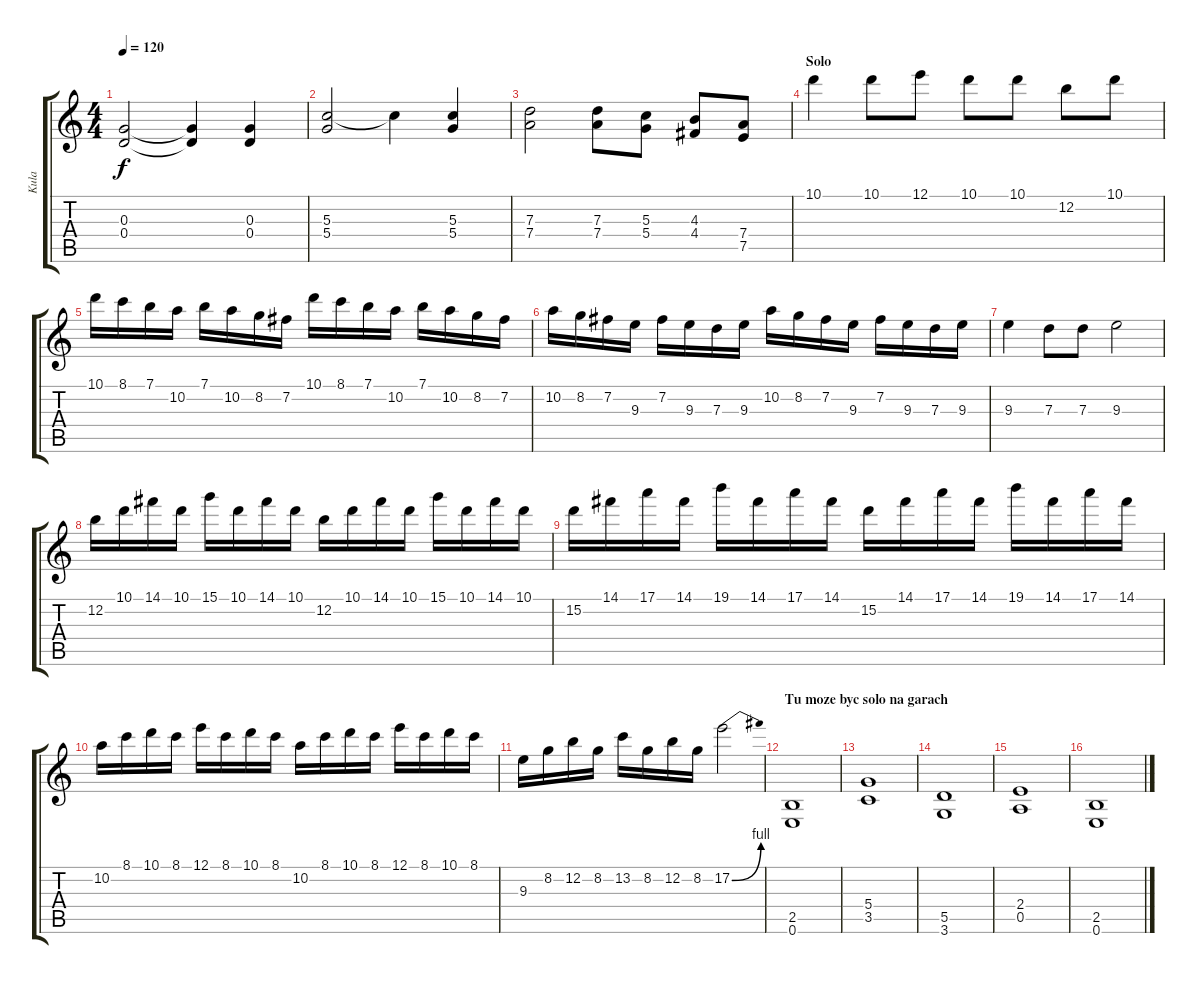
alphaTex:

\track ("Kula" "Kula") {instrument distortionguitar}
\staff {score tabs}
\tuning (E4 B3 G3 D3 A2 E2) {hide}
\ts (4 4)
\tempo 120
\clef g2
\ks c
(0.3 0.4).2{dy f} (0.3{t} 0.4{t}).4 (0.3 0.4).4 |
(5.3 5.4).2 5.3{t}.4 (5.3 5.4).4 |
(7.3 7.4).2 (7.3 7.4).8 (5.3 5.4).8 (4.3 4.4).8 (7.4 7.5).8 |
\section ("" "Solo")
10.1.4 10.1.8 12.1.8 10.1.8 10.1.8 12.2.8 10.1.8 |
10.1.16 8.1.16 7.1.16 10.2.16 7.1.16 10.2.16 8.2.16 7.2.16 10.1.16 8.1.16 7.1.16 10.2.16 7.1.16 10.2.16 8.2.16 7.2.16 |
10.2.16 8.2.16 7.2.16 9.3.16 7.2.16 9.3.16 7.3.16 9.3.16 10.2.16 8.2.16 7.2.16 9.3.16 7.2.16 9.3.16 7.3.16 9.3.16 |
9.3.4 7.3.8 7.3.8 9.3.2 |
12.2.16 10.1.16 14.1.16 10.1.16 15.1.16 10.1.16 14.1.16 10.1.16 12.2.16 10.1.16 14.1.16 10.1.16 15.1.16 10.1.16 14.1.16 10.1.16 |
15.2.16 14.1.16 17.1.16 14.1.16 19.1.16 14.1.16 17.1.16 14.1.16 15.2.16 14.1.16 17.1.16 14.1.16 19.1.16 14.1.16 17.1.16 14.1.16 |
10.2.16 8.1.16 10.1.16 8.1.16 12.1.16 8.1.16 10.1.16 8.1.16 10.2.16 8.1.16 10.1.16 8.1.16 12.1.16 8.1.16 10.1.16 8.1.16 |
9.3.16 8.2.16 12.2.16 8.2.16 13.2.16 8.2.16 12.2.16 8.2.16 17.2{be (bend 0 0 60 4)}.2 |
\section ("" "Tu moze byc solo na garach")
(2.5 0.6).1 |
(5.4 3.5).1 |
(5.5 3.6).1 |
(2.4 0.5).1 |
(2.5 0.6).1
